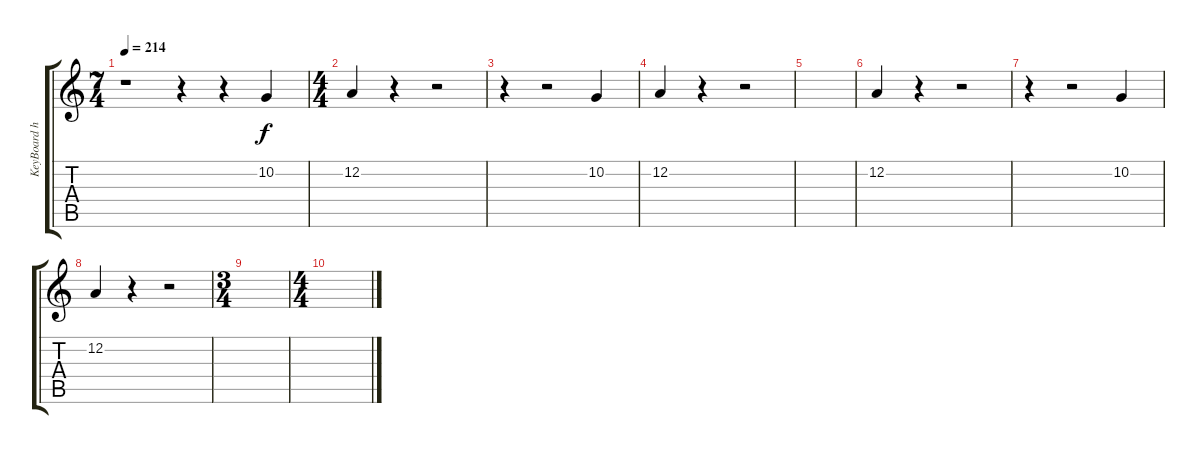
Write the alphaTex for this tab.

\track ("KeyBoard hit" "KeyBoard h") {instrument orchestrahit}
\staff {score tabs}
\tuning (D4 A3 F3 C3 G2 D2) {hide}
\ts (7 4)
\tempo 214
\clef g2
\ks c
r.1{dy f instrument orchestrahit} r.4 r.4 10.2.4 |
\ts (4 4)
12.2.4 r.4 r.2 |
r.4 r.2 10.2.4 |
12.2.4 r.4 r.2 |
|
12.2.4 r.4 r.2 |
r.4 r.2 10.2.4 |
12.2.4 r.4 r.2 |
\ts (3 4)
|
\ts (4 4)
